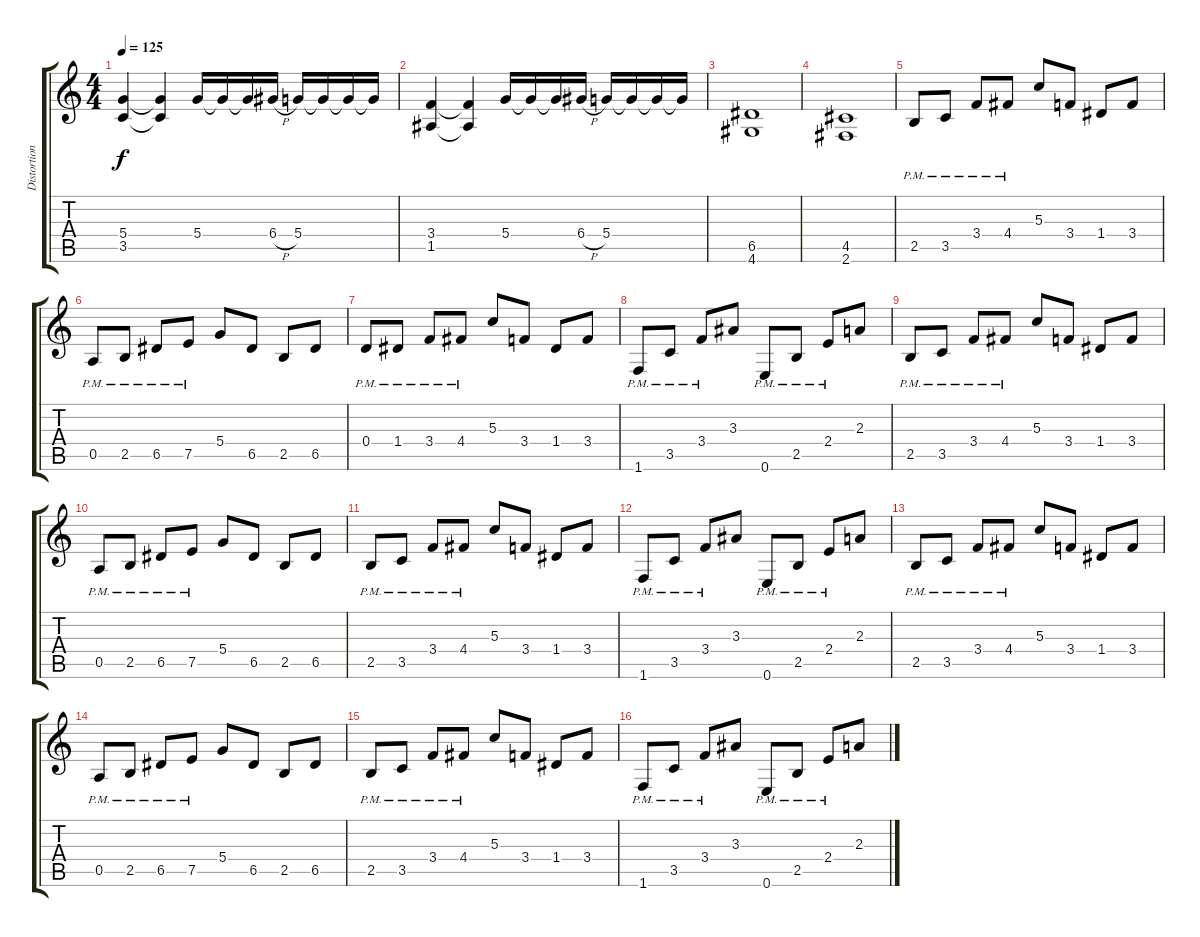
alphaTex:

\track ("Distortion Guitar" "Distortion") {instrument distortionguitar}
\staff {score tabs}
\tuning (E4 B3 G3 D3 A2 E2) {hide}
\ts (4 4)
\tempo 125
\clef g2
\ks c
(5.4 3.5).4{dy f} (5.4{t} 3.5{t}).4 5.4.16 5.4{t}.16 5.4{t}.16 6.4{h}.16 5.4.16 5.4{t}.16 5.4{t}.16 5.4{t}.16 |
(3.4 1.5).4 (3.4{t} 1.5{t}).4 5.4.16 5.4{t}.16 5.4{t}.16 6.4{h}.16 5.4.16 5.4{t}.16 5.4{t}.16 5.4{t}.16 |
(6.5 4.6).1 |
(4.5 2.6).1 |
2.5{pm}.8 3.5{pm}.8 3.4{pm}.8 4.4{pm}.8 5.3.8 3.4.8 1.4.8 3.4.8 |
0.5{pm}.8 2.5{pm}.8 6.5{pm}.8 7.5{pm}.8 5.4.8 6.5.8 2.5.8 6.5.8 |
0.4{pm}.8 1.4{pm}.8 3.4{pm}.8 4.4{pm}.8 5.3.8 3.4.8 1.4.8 3.4.8 |
1.6{pm}.8 3.5{pm}.8 3.4{pm}.8 3.3.8 0.6{pm}.8 2.5{pm}.8 2.4{pm}.8 2.3.8 |
2.5{pm}.8 3.5{pm}.8 3.4{pm}.8 4.4{pm}.8 5.3.8 3.4.8 1.4.8 3.4.8 |
0.5{pm}.8 2.5{pm}.8 6.5{pm}.8 7.5{pm}.8 5.4.8 6.5.8 2.5.8 6.5.8 |
2.5{pm}.8 3.5{pm}.8 3.4{pm}.8 4.4{pm}.8 5.3.8 3.4.8 1.4.8 3.4.8 |
1.6{pm}.8 3.5{pm}.8 3.4{pm}.8 3.3.8 0.6{pm}.8 2.5{pm}.8 2.4{pm}.8 2.3.8 |
2.5{pm}.8 3.5{pm}.8 3.4{pm}.8 4.4{pm}.8 5.3.8 3.4.8 1.4.8 3.4.8 |
0.5{pm}.8 2.5{pm}.8 6.5{pm}.8 7.5{pm}.8 5.4.8 6.5.8 2.5.8 6.5.8 |
2.5{pm}.8 3.5{pm}.8 3.4{pm}.8 4.4{pm}.8 5.3.8 3.4.8 1.4.8 3.4.8 |
1.6{pm}.8 3.5{pm}.8 3.4{pm}.8 3.3.8 0.6{pm}.8 2.5{pm}.8 2.4{pm}.8 2.3.8
